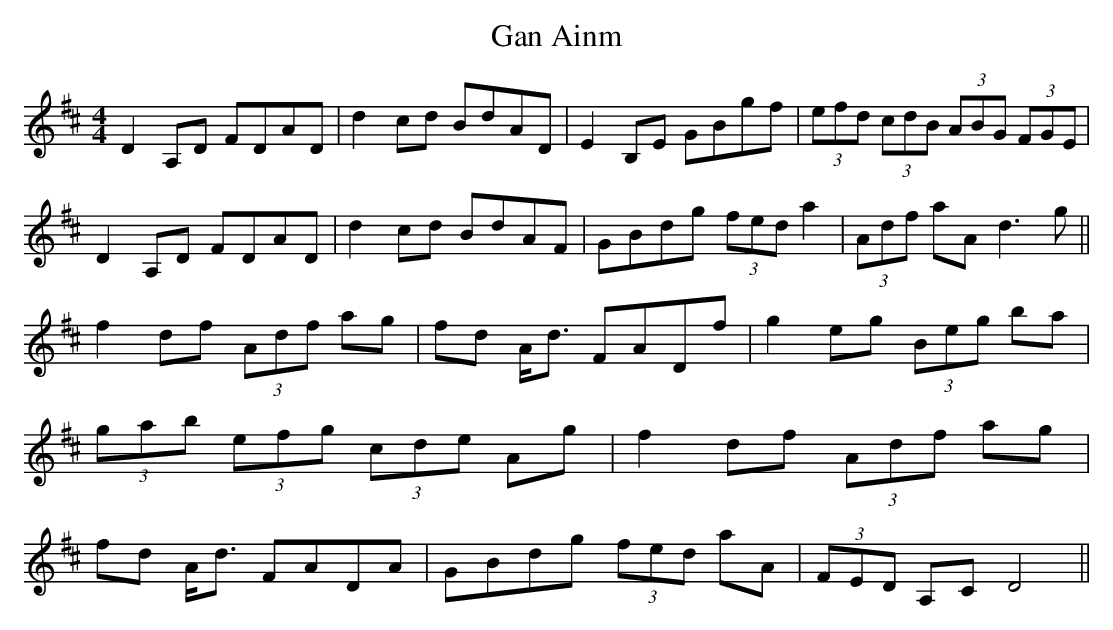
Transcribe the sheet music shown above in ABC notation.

X:1
T:Gan Ainm
M:4/4
L:1/8
K:D
D2A,D FDAD|d2cd BdAD|E2B,E GBgf|(3efd (3cdB (3ABG (3FGE|\
D2A,D FDAD|d2cd BdAF|GBdg (3fed a2|(3Adf aA d3g||\
f2df (3Adf ag|fd A<d FADf|g2eg (3Beg ba|(3gab (3efg (3cde Ag|\
f2df (3Adf ag|fd A<d FADA|GBdg (3fed aA|(3FED A,C D4||
